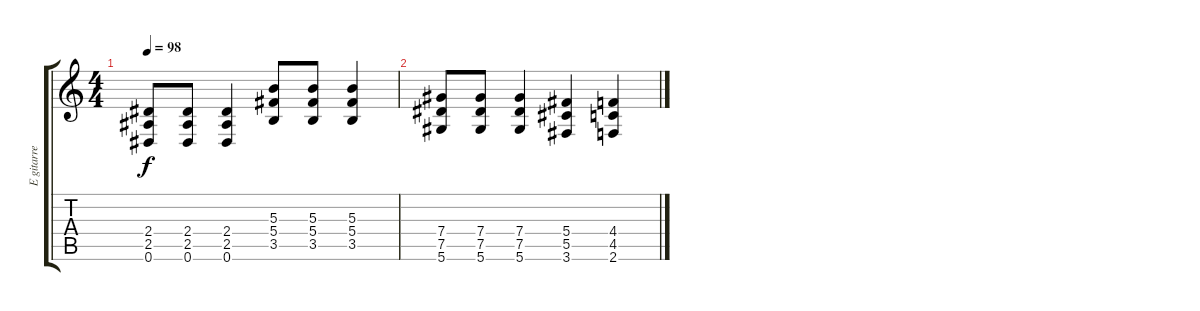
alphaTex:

\track ("E gitarre Rythm 1" "E gitarre ") {instrument overdrivenguitar}
\staff {score tabs}
\tuning (Eb4 Bb3 Gb3 Db3 Ab2 Eb2) {hide}
\ts (4 4)
\tempo 98
\clef g2
\ks c
(2.4 2.5 0.6).8{dy f} (2.4 2.5 0.6).8 (2.4 2.5 0.6).4 (5.3 5.4 3.5).8 (5.3 5.4 3.5).8 (5.3 5.4 3.5).4 |
(7.4 7.5 5.6).8 (7.4 7.5 5.6).8 (7.4 7.5 5.6).4 (5.4 5.5 3.6).4 (4.4 4.5 2.6).4
